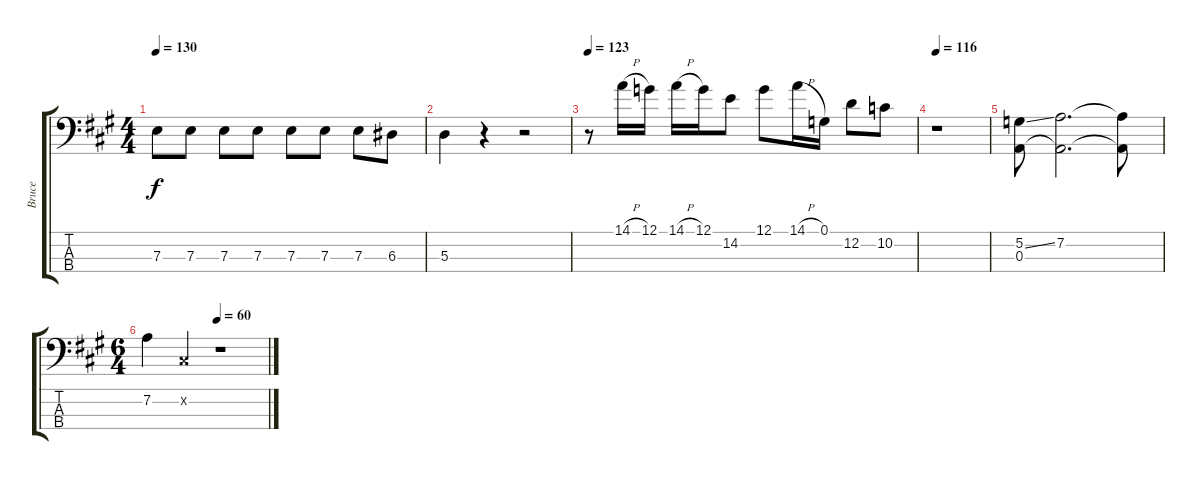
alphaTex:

\track ("Bruce" "Bruce") {instrument electricbassfinger}
\staff {score tabs}
\tuning (G2 D2 A1 E1) {hide}
\ts (4 4)
\tempo 130
\clef f4
\ks a
7.3.8{dy f} 7.3.8 7.3.8 7.3.8 7.3.8 7.3.8 7.3.8 6.3.8 |
5.3.4 r.4 r.2 |
\tempo 123
r.8 14.1{h}.16 12.1.16 14.1{h}.16 12.1.16 14.2.8 12.1.8 14.1{h}.16 0.1.16 12.2.8 10.2.8 |
\tempo 116
r.1 |
(5.2{ss} 0.3).8 (7.2 0.3{t}).2{d} (7.2{t} 0.3{t}).8 |
\ts (6 4)
\tempo (60 0.5833333333333334)
7.2.4 -1.2{x}.4 r.1
